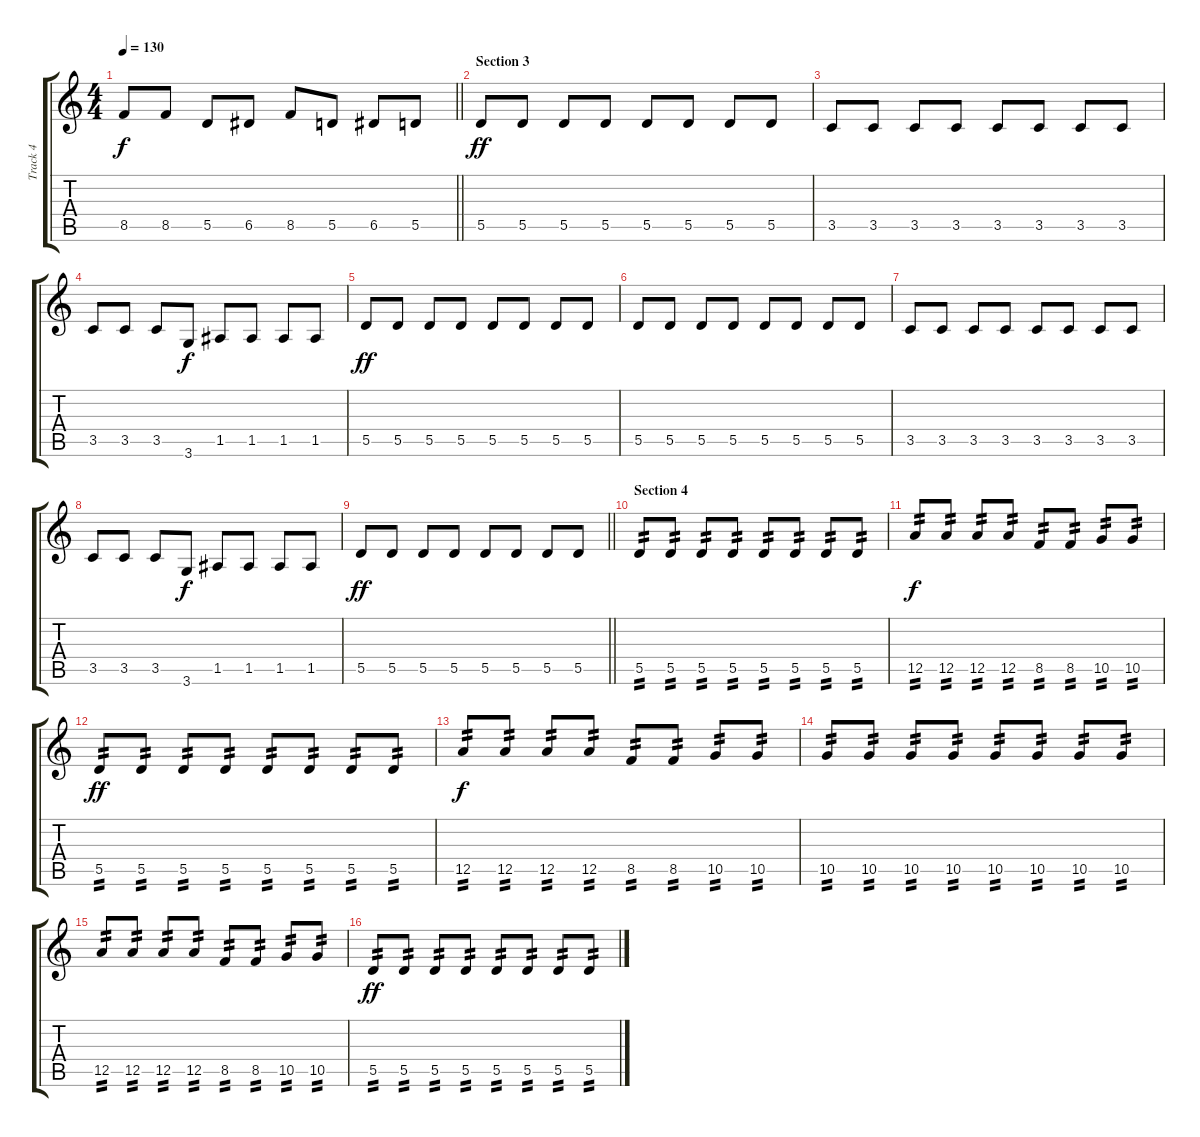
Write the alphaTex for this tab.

\track ("Track 4" "Track 4") {instrument overdrivenguitar}
\staff {score tabs}
\tuning (E4 B3 G3 D3 A2 E2) {hide}
\ts (4 4)
\tempo 130
\clef g2
\barLineRight lightlight
\ks c
8.5.8{dy f} 8.5.8 5.5.8 6.5.8 8.5.8 5.5.8 6.5.8 5.5.8 |
\section ("" "Section 3")
5.5.8{dy ff volume 12 instrument overdrivenguitar} 5.5.8 5.5.8 5.5.8 5.5.8 5.5.8 5.5.8 5.5.8 |
3.5.8 3.5.8 3.5.8 3.5.8 3.5.8 3.5.8 3.5.8 3.5.8 |
3.5.8 3.5.8 3.5.8 3.6.8{dy f} 1.5.8 1.5.8 1.5.8 1.5.8 |
5.5.8{dy ff} 5.5.8 5.5.8 5.5.8 5.5.8 5.5.8 5.5.8 5.5.8 |
5.5.8{volume 12 instrument overdrivenguitar} 5.5.8 5.5.8 5.5.8 5.5.8 5.5.8 5.5.8 5.5.8 |
3.5.8 3.5.8 3.5.8 3.5.8 3.5.8 3.5.8 3.5.8 3.5.8 |
3.5.8 3.5.8 3.5.8 3.6.8{dy f} 1.5.8 1.5.8 1.5.8 1.5.8 |
\barLineRight lightlight
5.5.8{dy ff} 5.5.8 5.5.8 5.5.8 5.5.8 5.5.8 5.5.8 5.5.8 |
\section ("" "Section 4")
5.5.8{tp 2} 5.5.8{tp 2} 5.5.8{tp 2} 5.5.8{tp 2} 5.5.8{tp 2} 5.5.8{tp 2} 5.5.8{tp 2} 5.5.8{tp 2} |
12.5.8{tp 2 dy f} 12.5.8{tp 2} 12.5.8{tp 2} 12.5.8{tp 2} 8.5.8{tp 2} 8.5.8{tp 2} 10.5.8{tp 2} 10.5.8{tp 2} |
5.5.8{tp 2 dy ff} 5.5.8{tp 2} 5.5.8{tp 2} 5.5.8{tp 2} 5.5.8{tp 2} 5.5.8{tp 2} 5.5.8{tp 2} 5.5.8{tp 2} |
12.5.8{tp 2 dy f} 12.5.8{tp 2} 12.5.8{tp 2} 12.5.8{tp 2} 8.5.8{tp 2} 8.5.8{tp 2} 10.5.8{tp 2} 10.5.8{tp 2} |
10.5.8{tp 2} 10.5.8{tp 2} 10.5.8{tp 2} 10.5.8{tp 2} 10.5.8{tp 2} 10.5.8{tp 2} 10.5.8{tp 2} 10.5.8{tp 2} |
12.5.8{tp 2} 12.5.8{tp 2} 12.5.8{tp 2} 12.5.8{tp 2} 8.5.8{tp 2} 8.5.8{tp 2} 10.5.8{tp 2} 10.5.8{tp 2} |
5.5.8{tp 2 dy ff} 5.5.8{tp 2} 5.5.8{tp 2} 5.5.8{tp 2} 5.5.8{tp 2} 5.5.8{tp 2} 5.5.8{tp 2} 5.5.8{tp 2}
